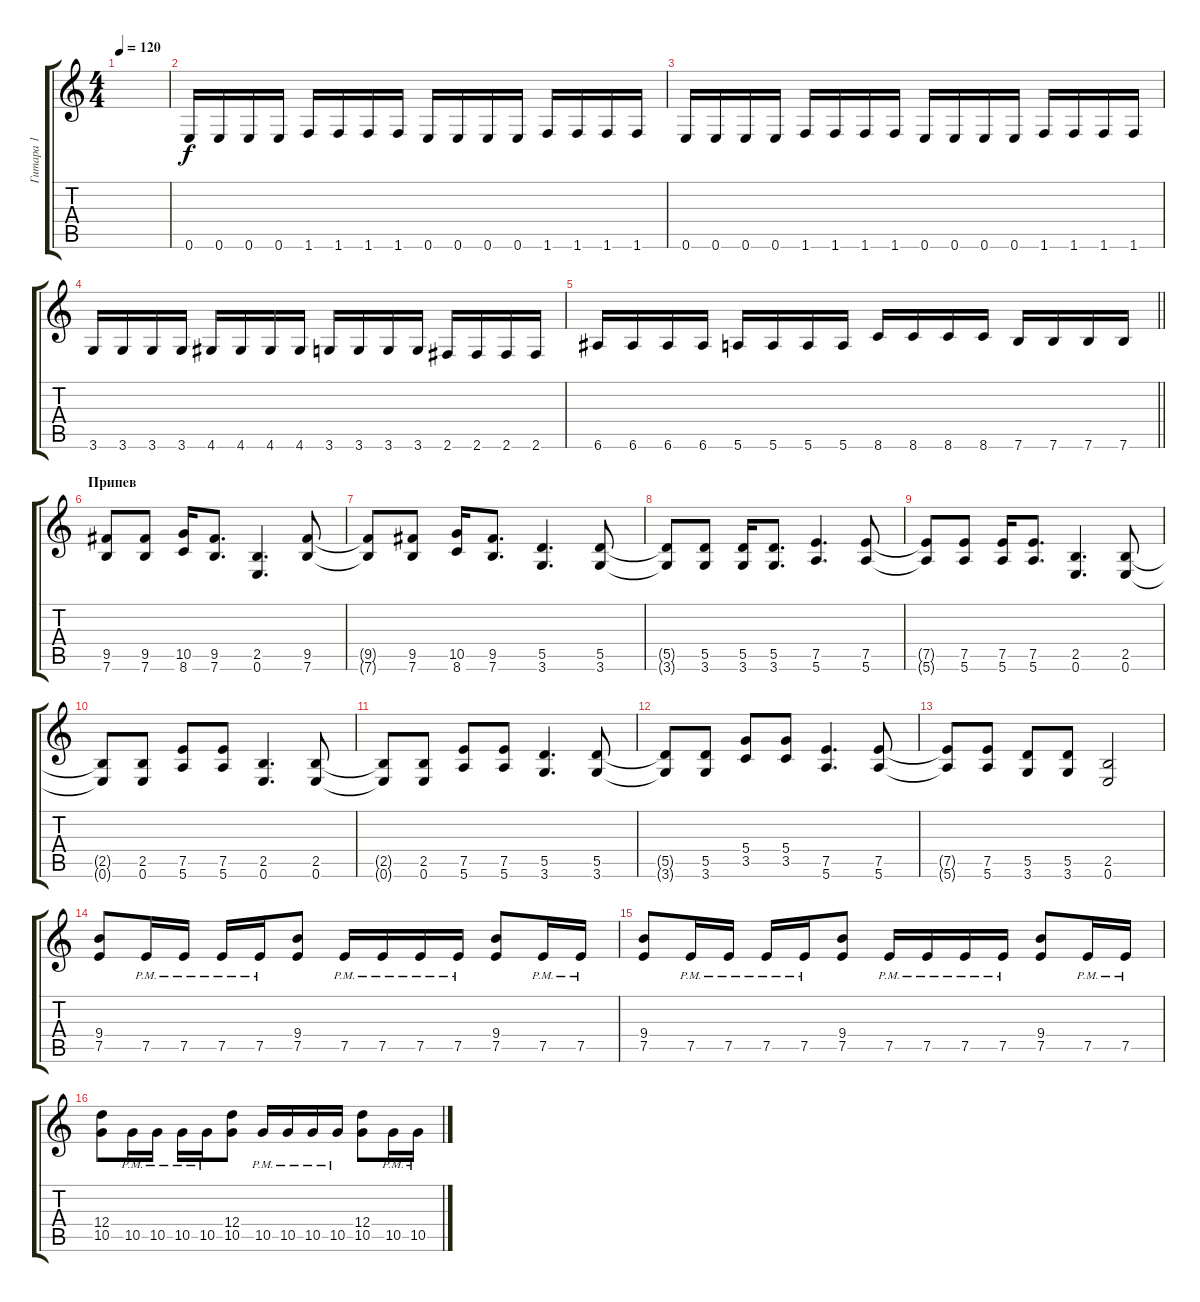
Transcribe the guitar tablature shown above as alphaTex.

\track ("Гитара 1" "Гитара 1") {instrument distortionguitar}
\staff {score tabs}
\tuning (E4 B3 G3 D3 A2 E2) {hide}
\ts (4 4)
\tempo 120
\clef g2
\ks c
|
0.6.16 0.6.16 0.6.16 0.6.16 1.6.16 1.6.16 1.6.16 1.6.16 0.6.16 0.6.16 0.6.16 0.6.16 1.6.16 1.6.16 1.6.16 1.6.16 |
0.6.16 0.6.16 0.6.16 0.6.16 1.6.16 1.6.16 1.6.16 1.6.16 0.6.16 0.6.16 0.6.16 0.6.16 1.6.16 1.6.16 1.6.16 1.6.16 |
3.6.16 3.6.16 3.6.16 3.6.16 4.6.16 4.6.16 4.6.16 4.6.16 3.6.16 3.6.16 3.6.16 3.6.16 2.6.16 2.6.16 2.6.16 2.6.16 |
\barLineRight lightlight
6.6.16 6.6.16 6.6.16 6.6.16 5.6.16 5.6.16 5.6.16 5.6.16 8.6.16 8.6.16 8.6.16 8.6.16 7.6.16 7.6.16 7.6.16 7.6.16 |
\section ("" "Припев")
(9.5 7.6).8 (9.5 7.6).8 (10.5 8.6).16 (9.5 7.6).8{d} (2.5 0.6).4{d} (9.5 7.6).8 |
(9.5{t} 7.6{t}).8 (9.5 7.6).8 (10.5 8.6).16 (9.5 7.6).8{d} (5.5 3.6).4{d} (5.5 3.6).8 |
(5.5{t} 3.6{t}).8 (5.5 3.6).8 (5.5 3.6).16 (5.5 3.6).8{d} (7.5 5.6).4{d} (7.5 5.6).8 |
(7.5{t} 5.6{t}).8 (7.5 5.6).8 (7.5 5.6).16 (7.5 5.6).8{d} (2.5 0.6).4{d} (2.5 0.6).8 |
(2.5{t} 0.6{t}).8 (2.5 0.6).8 (7.5 5.6).8 (7.5 5.6).8 (2.5 0.6).4{d} (2.5 0.6).8 |
(2.5{t} 0.6{t}).8 (2.5 0.6).8 (7.5 5.6).8 (7.5 5.6).8 (5.5 3.6).4{d} (5.5 3.6).8 |
(5.5{t} 3.6{t}).8 (5.5 3.6).8 (5.4 3.5).8 (5.4 3.5).8 (7.5 5.6).4{d} (7.5 5.6).8 |
(7.5{t} 5.6{t}).8 (7.5 5.6).8 (5.5 3.6).8 (5.5 3.6).8 (2.5 0.6).2 |
(9.4 7.5).8 7.5{pm}.16 7.5{pm}.16 7.5{pm}.16 7.5{pm}.16 (9.4 7.5).8 7.5{pm}.16 7.5{pm}.16 7.5{pm}.16 7.5{pm}.16 (9.4 7.5).8 7.5{pm}.16 7.5{pm}.16 |
(9.4 7.5).8 7.5{pm}.16 7.5{pm}.16 7.5{pm}.16 7.5{pm}.16 (9.4 7.5).8 7.5{pm}.16 7.5{pm}.16 7.5{pm}.16 7.5{pm}.16 (9.4 7.5).8 7.5{pm}.16 7.5{pm}.16 |
(12.4 10.5).8 10.5{pm}.16 10.5{pm}.16 10.5{pm}.16 10.5{pm}.16 (12.4 10.5).8 10.5{pm}.16 10.5{pm}.16 10.5{pm}.16 10.5{pm}.16 (12.4 10.5).8 10.5{pm}.16 10.5{pm}.16
